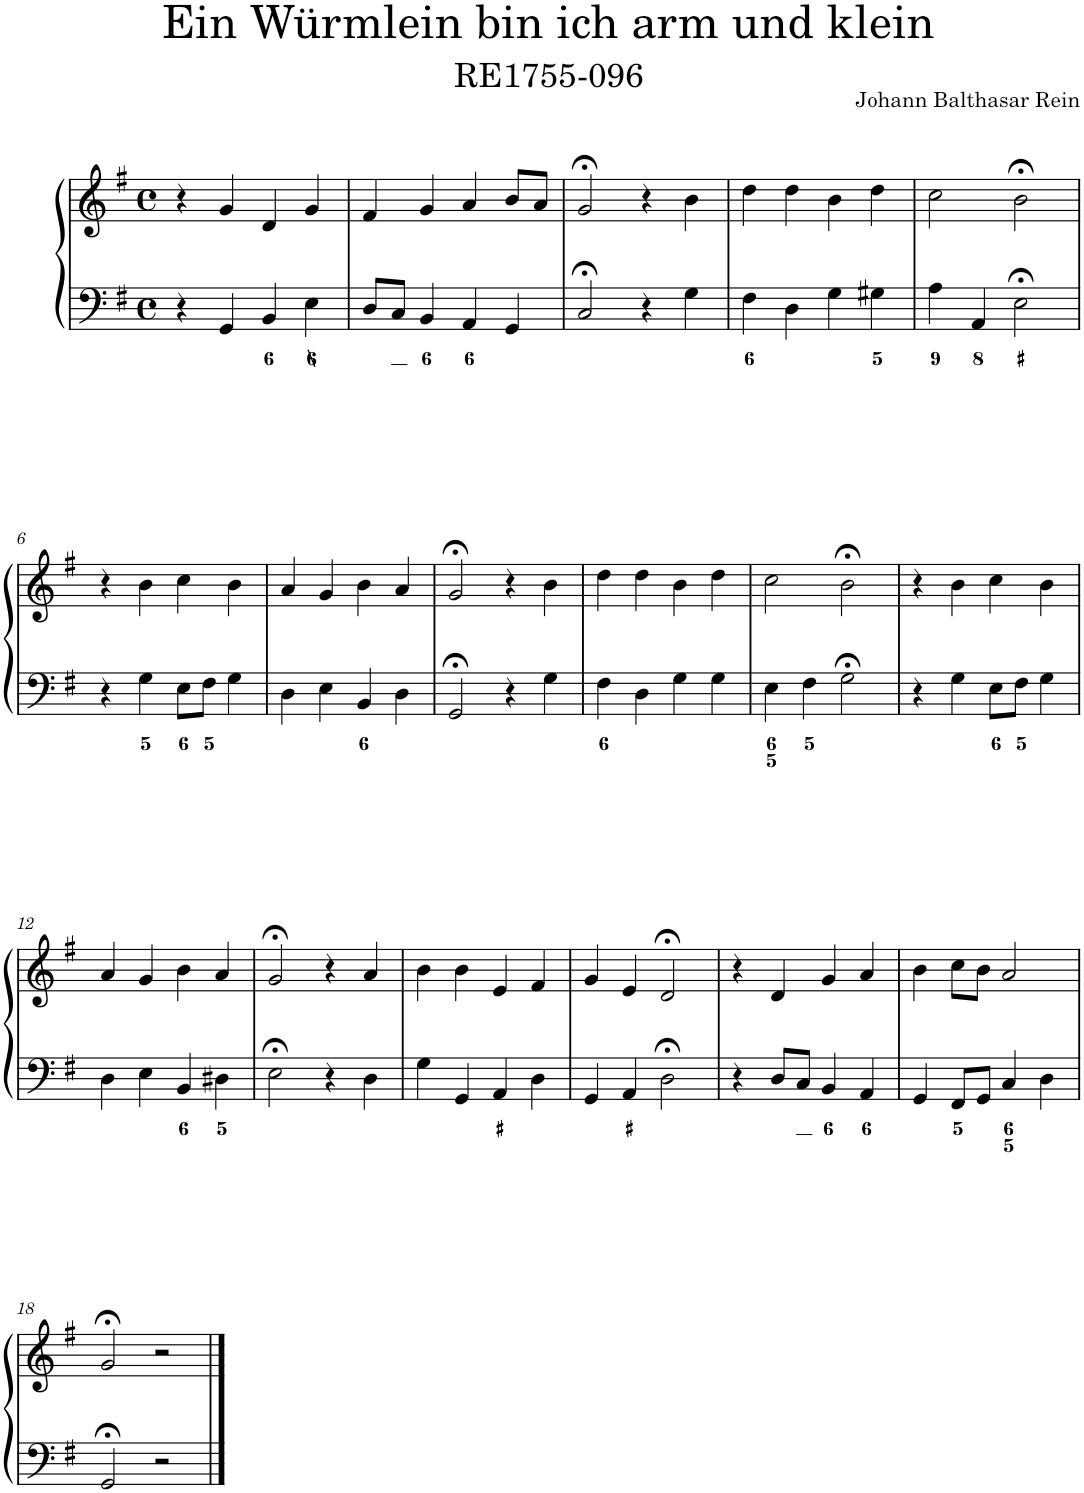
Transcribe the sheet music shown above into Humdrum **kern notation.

**kern	**kern
*part1	*part1
*staff2	*staff1
*I"Piano	*
*I'Pno.	*
*clefF4	*clefG2
*k[f#]	*k[f#]
*M4/4	*M4/4
*met(c)	*met(c)
=1	=1
4r	4r
4GG/	4g/
4BB/	4d/
4E\	4g/
=2	=2
8D/L	4f#/
8C/J	.
4BB/	4g/
4AA/	4a/
4GG/	8b/L
.	8a/J
=3	=3
2C;</	2g;</
4r	4r
4G\	4b\
=4	=4
4F#\	4dd\
4D\	4dd\
4G\	4b\
4G#X\	4dd\
=5	=5
4A\	2cc\
4AA/	.
2E;<\	2b;<\
!!LO:LB:g=z
=6	=6
4r	4r
4G\	4b\
8E\L	4cc\
8F#\J	.
4G\	4b\
=7	=7
4D\	4a/
4E\	4g/
4BB/	4b\
4D\	4a/
=8	=8
2GG;</	2g;</
4r	4r
4G\	4b\
=9	=9
4F#\	4dd\
4D\	4dd\
4G\	4b\
4G\	4dd\
=10	=10
4E\	2cc\
4F#\	.
2G;<\	2b;<\
=11	=11
4r	4r
4G\	4b\
8E\L	4cc\
8F#\J	.
4G\	4b\
!!LO:LB:g=z
=12	=12
4D\	4a/
4E\	4g/
4BB/	4b\
4D#X\	4a/
=13	=13
2E;<\	2g;</
4r	4r
4D\	4a/
=14	=14
4G\	4b\
4GG/	4b\
4AA/	4e/
4D\	4f#/
=15	=15
4GG/	4g/
4AA/	4e/
2D;<\	2d;</
=16	=16
4r	4r
8D/L	4d/
8C/J	.
4BB/	4g/
4AA/	4a/
=17	=17
4GG/	4b\
8FF#/L	8cc\L
8GG/J	8b\J
4C/	2a/
4D\	.
!!LO:LB:g=z
=18	=18
2GG;</	2g;</
2r	2r
==	==
*-	*-
